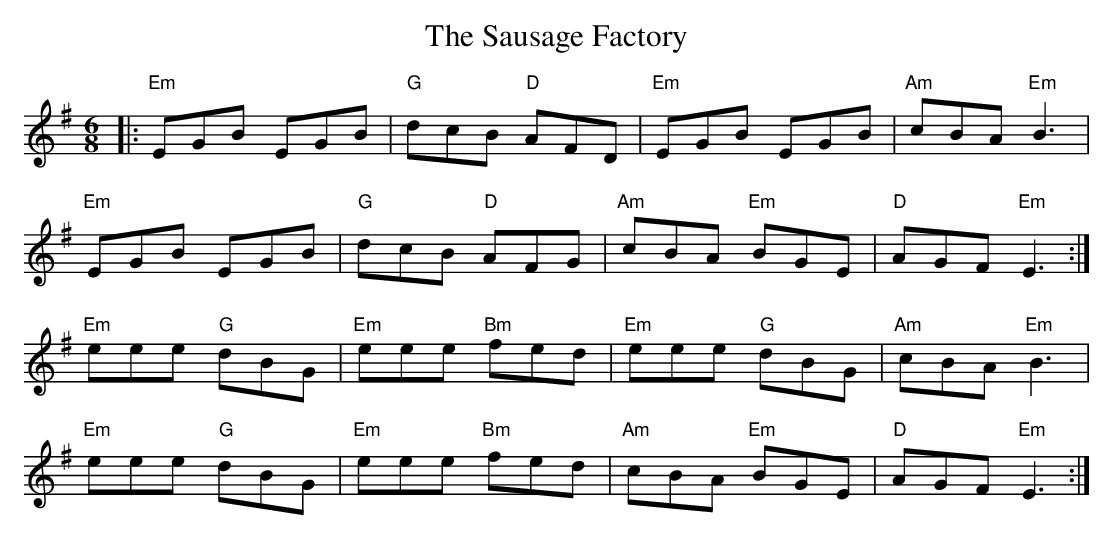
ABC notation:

X:1
T: The Sausage Factory
M: 6/8
L: 1/8
K: Emin
|:"Em"EGB EGB|"G"dcB "D"AFD|"Em"EGB EGB|"Am"cBA "Em"B3|
"Em"EGB EGB|"G"dcB "D"AFG|"Am"cBA "Em"BGE|"D"AGF "Em"E3:|
"Em"eee "G"dBG|"Em"eee "Bm"fed|"Em"eee "G"dBG|"Am"cBA "Em"B3|
"Em"eee "G"dBG|"Em"eee "Bm"fed|"Am"cBA "Em"BGE|"D"AGF "Em"E3:|
